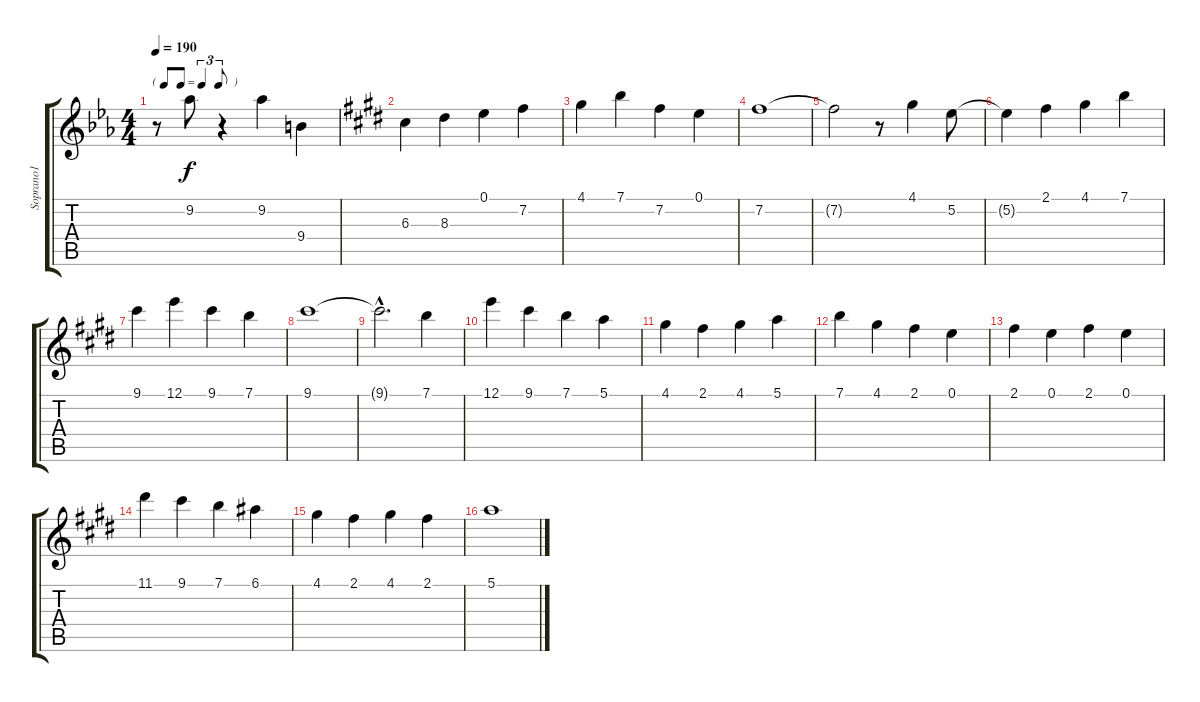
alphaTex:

\track ("Soprano1" "Soprano1") {instrument acousticguitarnylon}
\staff {score tabs}
\tuning (E4 B3 G3 D3 A2 E2) {hide}
\ts (4 4)
\tf triplet8th
\tempo 190
\clef g2
\ks eb
r.8{dy f} 9.2.8 r.4 9.2.4 9.4.4 |
\ks e
6.3.4 8.3.4 0.1.4 7.2.4 |
4.1.4 7.1.4 7.2.4 0.1.4 |
7.2.1 |
7.2{t}.2 r.8 4.1.4 5.2.8 |
5.2{t}.4 2.1.4 4.1.4 7.1.4 |
9.1.4 12.1.4 9.1.4 7.1.4 |
9.1.1 |
9.1{hac t}.2{d} 7.1.4 |
12.1.4 9.1.4 7.1.4 5.1.4 |
4.1.4 2.1.4 4.1.4 5.1.4 |
7.1.4 4.1.4 2.1.4 0.1.4 |
2.1.4 0.1.4 2.1.4 0.1.4 |
11.1.4 9.1.4 7.1.4 6.1.4 |
4.1.4 2.1.4 4.1.4 2.1.4 |
5.1.1
